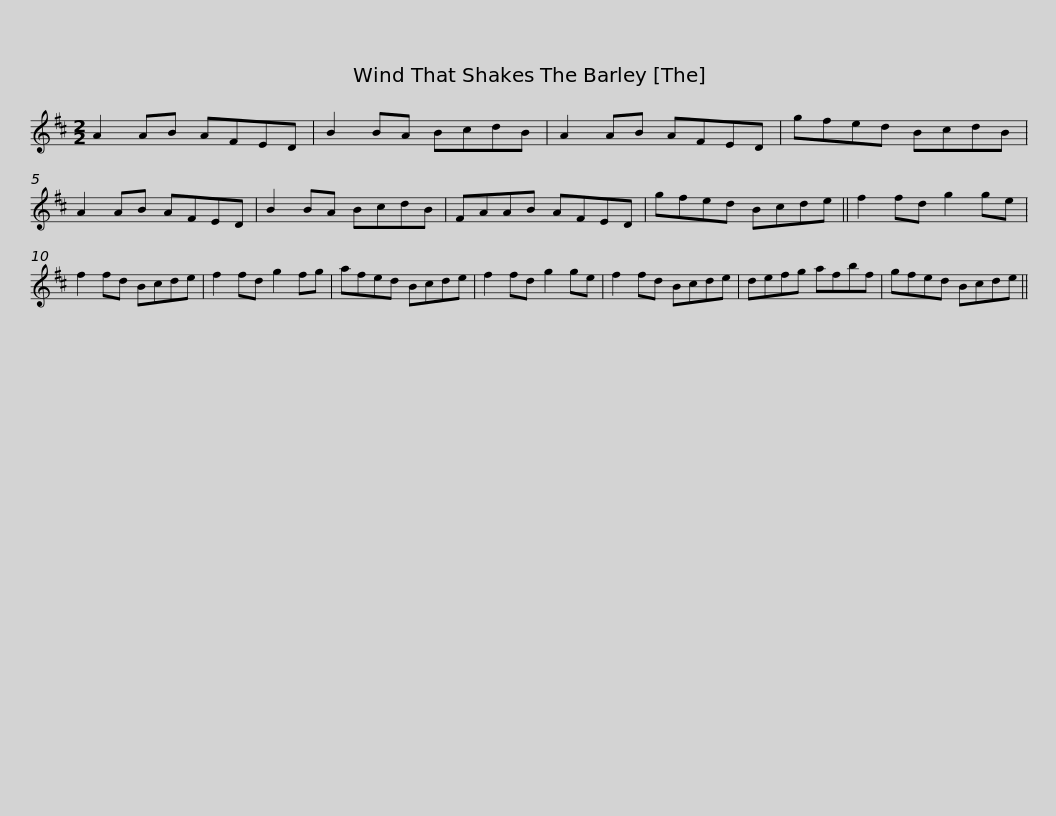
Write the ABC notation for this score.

X:1
L:1/8
M:2/2
I:linebreak $
K:D
V:1 treble
V:1
 A2 AB AFED | B2 BA BcdB | A2 AB AFED | gfed BcdB | A2 AB AFED | %5
 B2 BA BcdB |$ FAAB AFED | gfed Bcde || f2 fd g2 ge | f2 fd Bcde | %10
 f2 fd g2 fg | afed Bcde |$ f2 fd g2 ge | f2 fd Bcde | defg afbf | %15
 gfed Bcde || %16
